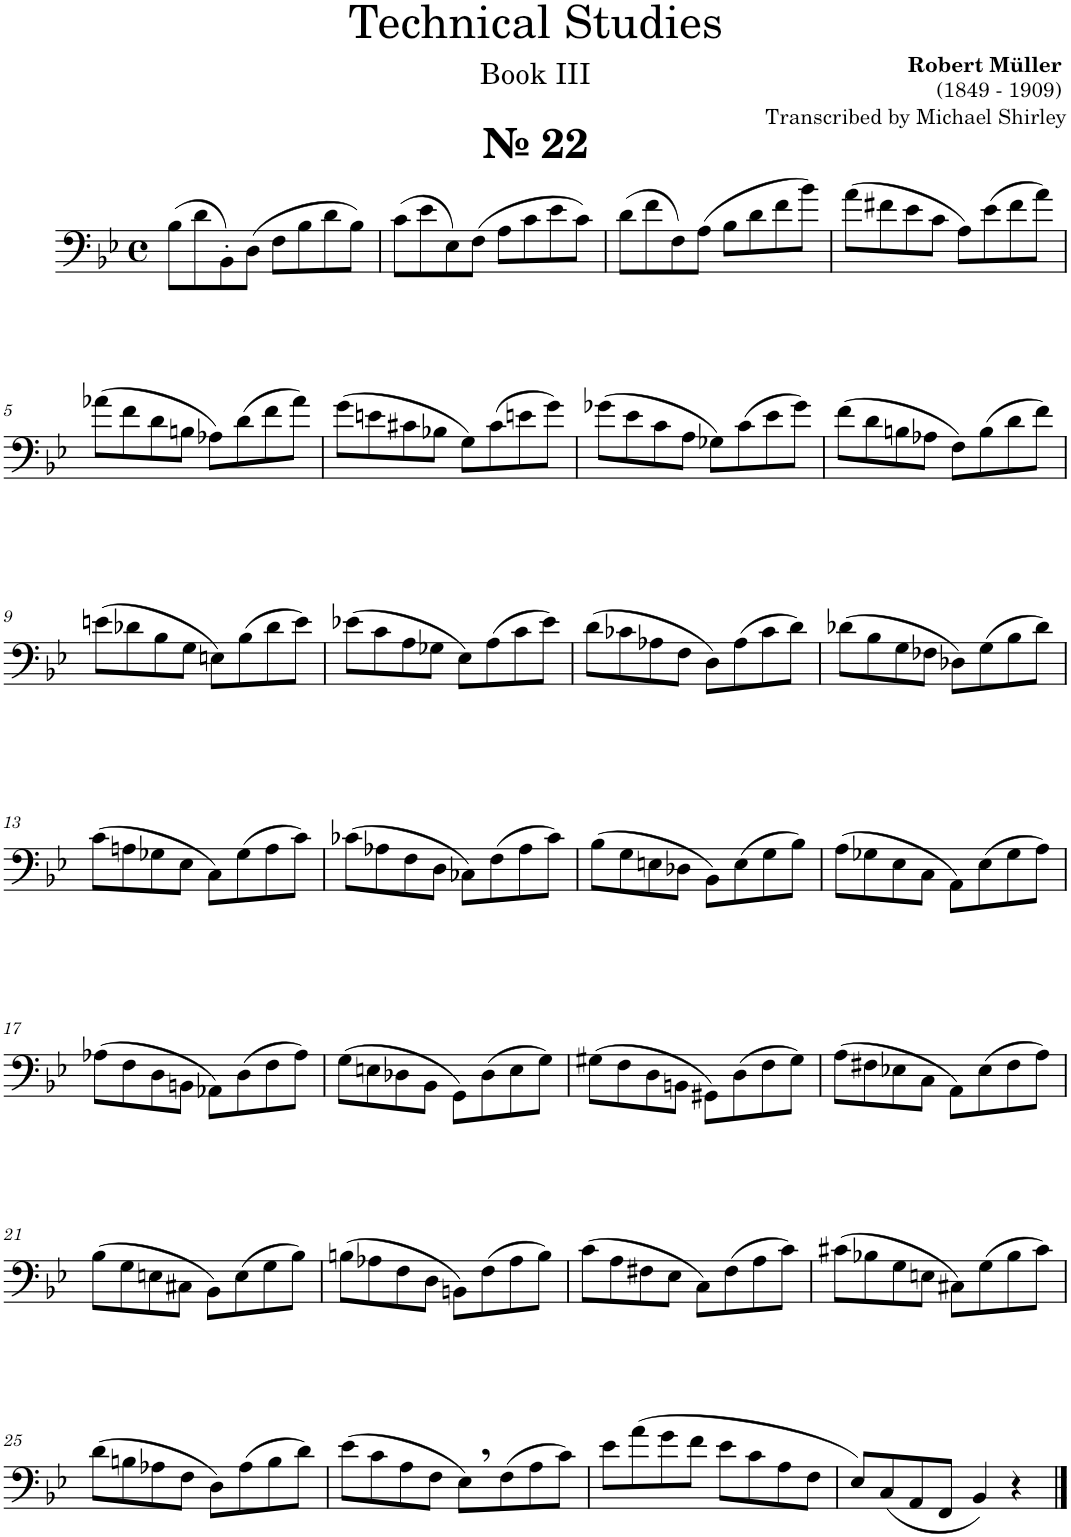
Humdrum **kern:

**kern
*part1
*staff1
*I"Trombone
*I'Tbn.
*clefF4
*k[b-e-]
*M4/4
*met(c)
=1
!LO:TX:a:B:t=№ 22
(8B-\L
8d\
8BB-'\)
(8D\J
8F\L
8B-\
8d\
8B-\J)
=2
(8c\L
8e-\
8E-\)
(8F\J
8A\L
8c\
8e-\
8c\J)
=3
(8d\L
8f\
8F\)
(8A\J
8B-\L
8d\
8f\
8b-\J)
=4
(8a\L
8f#X\
8e-\
8c\J
8A\L)
(8e-\
8f#\
8a\J)
!!LO:LB:g=z
=5
(8a-X\L
8f\
8d\
8Bn\J
8A-X\L)
(8d\
8f\
8a-\J)
=6
(8g\L
8en\
8c#X\
8B-X\J
8G\L)
(8c#\
8en\
8g\J)
=7
(8g-X\L
8e-\
8c\
8A\J
8G-X\L)
(8c\
8e-\
8g-\J)
=8
(8f\L
8d\
8Bn\
8A-X\J
8F\L)
(8B\
8d\
8f\J)
!!LO:LB:g=z
=9
(8en\L
8d-X\
8B-\
8G\J
8En\L)
(8B-\
8d-\
8e\J)
=10
(8e-X\L
8c\
8A\
8G-X\J
8E-\L)
(8A\
8c\
8e-\J)
=11
(8d\L
8c-X\
8A-X\
8F\J
8D\L)
(8A-\
8c-\
8d\J)
=12
(8d-X\L
8B-\
8G\
8F-X\J
8D-X\L)
(8G\
8B-\
8d-\J)
!!LO:LB:g=z
=13
(8c\L
8An\
8G-X\
8E-\J
8C\L)
(8G-\
8A\
8c\J)
=14
(8c-X\L
8A-X\
8F\
8D\J
8C-X\L)
(8F\
8A-\
8c-\J)
=15
(8B-\L
8G\
8En\
8D-X\J
8BB-\L)
(8E\
8G\
8B-\J)
=16
(8A\L
8G-X\
8E-\
8C\J
8AA\L)
(8E-\
8G-\
8A\J)
!!LO:LB:g=z
=17
(8A-X\L
8F\
8D\
8BBn\J
8AA-X\L)
(8D\
8F\
8A-\J)
=18
(8G\L
8En\
8D-X\
8BB-\J
8GG\L)
(8D-\
8E\
8G\J)
=19
(8G#X\L
8F\
8D\
8BBn\J
8GG#X\L)
(8D\
8F\
8G#\J)
=20
(8A\L
8F#X\
8E-X\
8C\J
8AA\L)
(8E-\
8F#\
8A\J)
!!LO:LB:g=z
=21
(8B-\L
8G\
8En\
8C#X\J
8BB-\L)
(8E\
8G\
8B-\J)
=22
(8Bn\L
8A-X\
8F\
8D\J
8BBn\L)
(8F\
8A-\
8B\J)
=23
(8c\L
8A\
8F#X\
8E-\J
8C\L)
(8F#\
8A\
8c\J)
=24
(8c#X\L
8B-X\
8G\
8En\J
8C#X\L)
(8G\
8B-\
8c#\J)
!!LO:LB:g=z
=25
(8d\L
8Bn\
8A-X\
8F\J
8D\L)
(8A-\
8B\
8d\J)
=26
(8e-\L
8c\
8A\
8F\J
8E-,\L)
(8F\
8A\
8c\J)
=27
8e-\L
(8a\
8g\
8f\J
8e-\L
8c\
8A\
8F\J
=28
8E-/L)
(8C/
8AA/
8FF/J
4BB-/)
4r
==
*-
